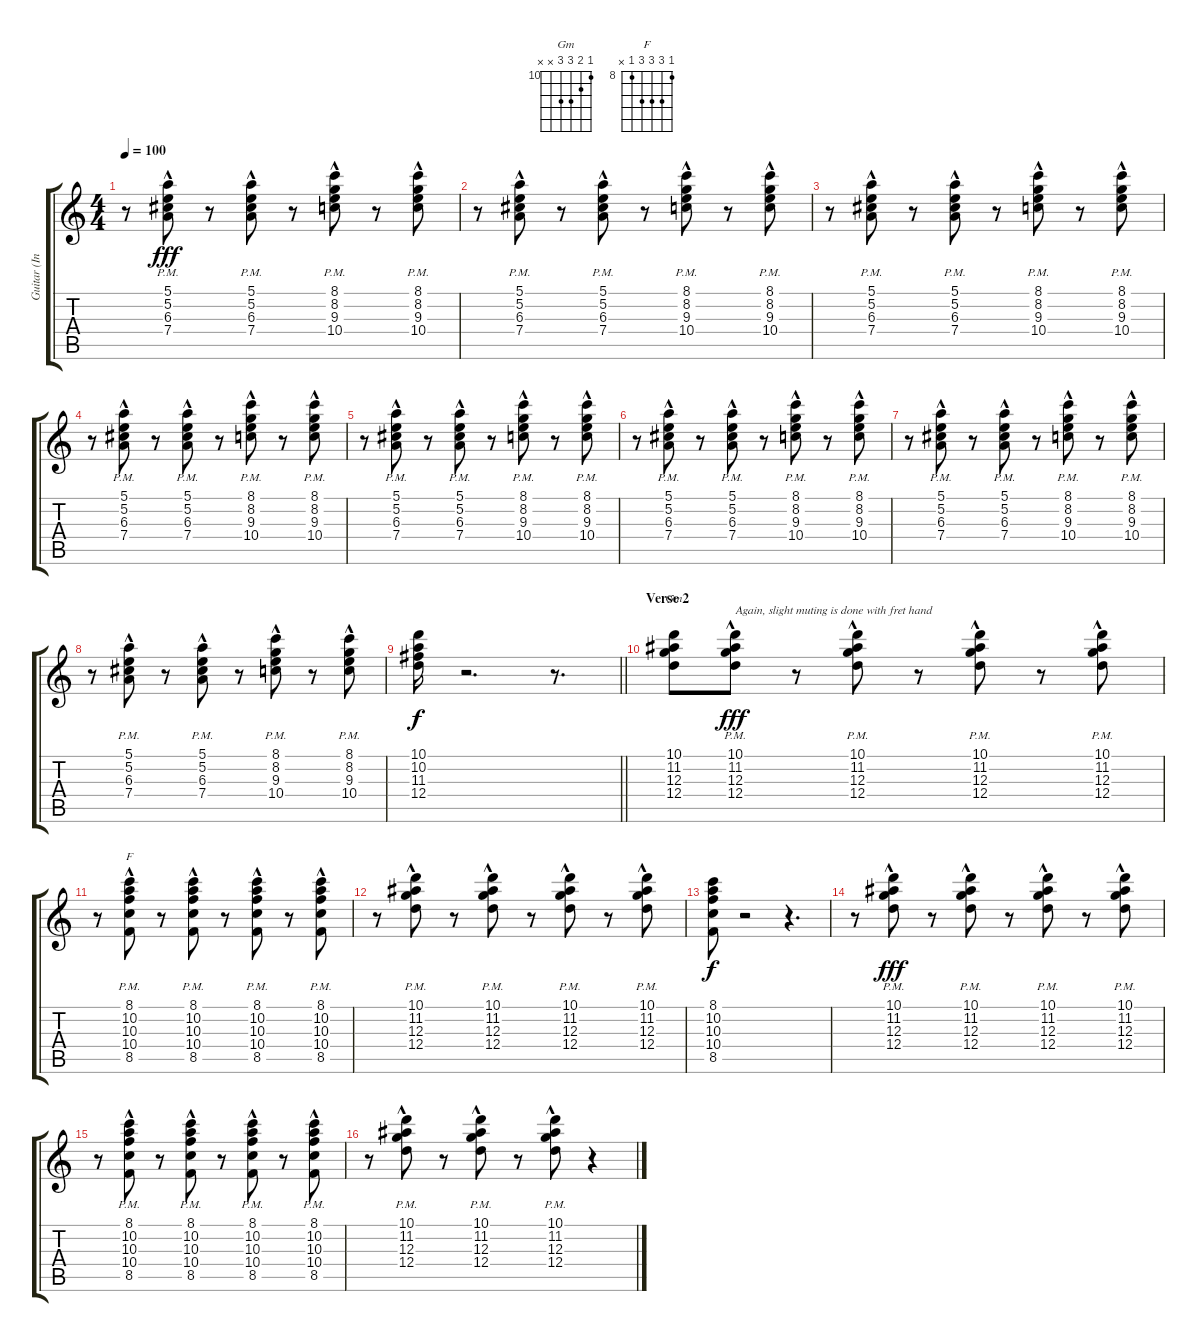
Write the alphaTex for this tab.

\track ("Guitar (Intro/Verse)" "Guitar (In") {instrument electricguitarclean}
\staff {score tabs}
\tuning (E4 B3 G3 D3 A2 E2) {hide}
\chord ("Gm" 10 11 12 12 x x) {firstfret 10}
\chord ("F" 8 10 10 10 8 x) {firstfret 8 barre 0}
\ts (4 4)
\tempo 100
\clef g2
\ks c
r.8{dy f} (5.1{hac pm} 5.2{hac pm} 6.3{hac pm} 7.4{hac pm}).8{dy fff} r.8 (5.1{hac pm} 5.2{hac pm} 6.3{hac pm} 7.4{hac pm}).8 r.8 (8.1{hac pm} 8.2{hac pm} 9.3{hac pm} 10.4{hac pm}).8 r.8 (8.1{hac pm} 8.2{hac pm} 9.3{hac pm} 10.4{hac pm}).8 |
r.8 (5.1{hac pm} 5.2{hac pm} 6.3{hac pm} 7.4{hac pm}).8 r.8 (5.1{hac pm} 5.2{hac pm} 6.3{hac pm} 7.4{hac pm}).8 r.8 (8.1{hac pm} 8.2{hac pm} 9.3{hac pm} 10.4{hac pm}).8 r.8 (8.1{hac pm} 8.2{hac pm} 9.3{hac pm} 10.4{hac pm}).8 |
r.8 (5.1{hac pm} 5.2{hac pm} 6.3{hac pm} 7.4{hac pm}).8 r.8 (5.1{hac pm} 5.2{hac pm} 6.3{hac pm} 7.4{hac pm}).8 r.8 (8.1{hac pm} 8.2{hac pm} 9.3{hac pm} 10.4{hac pm}).8 r.8 (8.1{hac pm} 8.2{hac pm} 9.3{hac pm} 10.4{hac pm}).8 |
r.8 (5.1{hac pm} 5.2{hac pm} 6.3{hac pm} 7.4{hac pm}).8 r.8 (5.1{hac pm} 5.2{hac pm} 6.3{hac pm} 7.4{hac pm}).8 r.8 (8.1{hac pm} 8.2{hac pm} 9.3{hac pm} 10.4{hac pm}).8 r.8 (8.1{hac pm} 8.2{hac pm} 9.3{hac pm} 10.4{hac pm}).8 |
r.8 (5.1{hac pm} 5.2{hac pm} 6.3{hac pm} 7.4{hac pm}).8 r.8 (5.1{hac pm} 5.2{hac pm} 6.3{hac pm} 7.4{hac pm}).8 r.8 (8.1{hac pm} 8.2{hac pm} 9.3{hac pm} 10.4{hac pm}).8 r.8 (8.1{hac pm} 8.2{hac pm} 9.3{hac pm} 10.4{hac pm}).8 |
r.8 (5.1{hac pm} 5.2{hac pm} 6.3{hac pm} 7.4{hac pm}).8 r.8 (5.1{hac pm} 5.2{hac pm} 6.3{hac pm} 7.4{hac pm}).8 r.8 (8.1{hac pm} 8.2{hac pm} 9.3{hac pm} 10.4{hac pm}).8 r.8 (8.1{hac pm} 8.2{hac pm} 9.3{hac pm} 10.4{hac pm}).8 |
r.8 (5.1{hac pm} 5.2{hac pm} 6.3{hac pm} 7.4{hac pm}).8 r.8 (5.1{hac pm} 5.2{hac pm} 6.3{hac pm} 7.4{hac pm}).8 r.8 (8.1{hac pm} 8.2{hac pm} 9.3{hac pm} 10.4{hac pm}).8 r.8 (8.1{hac pm} 8.2{hac pm} 9.3{hac pm} 10.4{hac pm}).8 |
r.8 (5.1{hac pm} 5.2{hac pm} 6.3{hac pm} 7.4{hac pm}).8 r.8 (5.1{hac pm} 5.2{hac pm} 6.3{hac pm} 7.4{hac pm}).8 r.8 (8.1{hac pm} 8.2{hac pm} 9.3{hac pm} 10.4{hac pm}).8 r.8 (8.1{hac pm} 8.2{hac pm} 9.3{hac pm} 10.4{hac pm}).8 |
\barLineRight lightlight
(10.1 10.2 11.3 12.4).16{dy f} r.2{d} r.8{d} |
\section ("" "Verse 2")
(10.1 11.2 12.3 12.4).8{ch "Gm"} (10.1{hac pm} 11.2{hac pm} 12.3{hac pm} 12.4{hac pm}).8{txt "Again, slight muting is done with fret hand" dy fff} r.8 (10.1{hac pm} 11.2{hac pm} 12.3{hac pm} 12.4{hac pm}).8 r.8 (10.1{hac pm} 11.2{hac pm} 12.3{hac pm} 12.4{hac pm}).8 r.8 (10.1{hac pm} 11.2{hac pm} 12.3{hac pm} 12.4{hac pm}).8 |
r.8 (8.1{pm} 10.2{hac pm} 10.3{hac pm} 10.4{hac pm} 8.5{hac pm}).8{ch "F"} r.8 (8.1{pm} 10.2{hac pm} 10.3{hac pm} 10.4{hac pm} 8.5{hac pm}).8 r.8 (8.1{pm} 10.2{hac pm} 10.3{hac pm} 10.4{hac pm} 8.5{hac pm}).8 r.8 (8.1{pm} 10.2{hac pm} 10.3{hac pm} 10.4{hac pm} 8.5{hac pm}).8 |
r.8 (10.1{hac pm} 11.2{hac pm} 12.3{hac pm} 12.4{hac pm}).8 r.8 (10.1{hac pm} 11.2{hac pm} 12.3{hac pm} 12.4{hac pm}).8 r.8 (10.1{hac pm} 11.2{hac pm} 12.3{hac pm} 12.4{hac pm}).8 r.8 (10.1{hac pm} 11.2{hac pm} 12.3{hac pm} 12.4{hac pm}).8 |
(8.1 10.2 10.3 10.4 8.5).8{dy f} r.2 r.4{d} |
r.8 (10.1{hac pm} 11.2{hac pm} 12.3{hac pm} 12.4{hac pm}).8{dy fff} r.8 (10.1{hac pm} 11.2{hac pm} 12.3{hac pm} 12.4{hac pm}).8 r.8 (10.1{hac pm} 11.2{hac pm} 12.3{hac pm} 12.4{hac pm}).8 r.8 (10.1{hac pm} 11.2{hac pm} 12.3{hac pm} 12.4{hac pm}).8 |
r.8 (8.1{pm} 10.2{hac pm} 10.3{hac pm} 10.4{hac pm} 8.5{hac pm}).8 r.8 (8.1{pm} 10.2{hac pm} 10.3{hac pm} 10.4{hac pm} 8.5{hac pm}).8 r.8 (8.1{pm} 10.2{hac pm} 10.3{hac pm} 10.4{hac pm} 8.5{hac pm}).8 r.8 (8.1{pm} 10.2{hac pm} 10.3{hac pm} 10.4{hac pm} 8.5{hac pm}).8 |
r.8 (10.1{hac pm} 11.2{hac pm} 12.3{hac pm} 12.4{hac pm}).8 r.8 (10.1{hac pm} 11.2{hac pm} 12.3{hac pm} 12.4{hac pm}).8 r.8 (10.1{hac pm} 11.2{hac pm} 12.3{hac pm} 12.4{hac pm}).8 r.4
